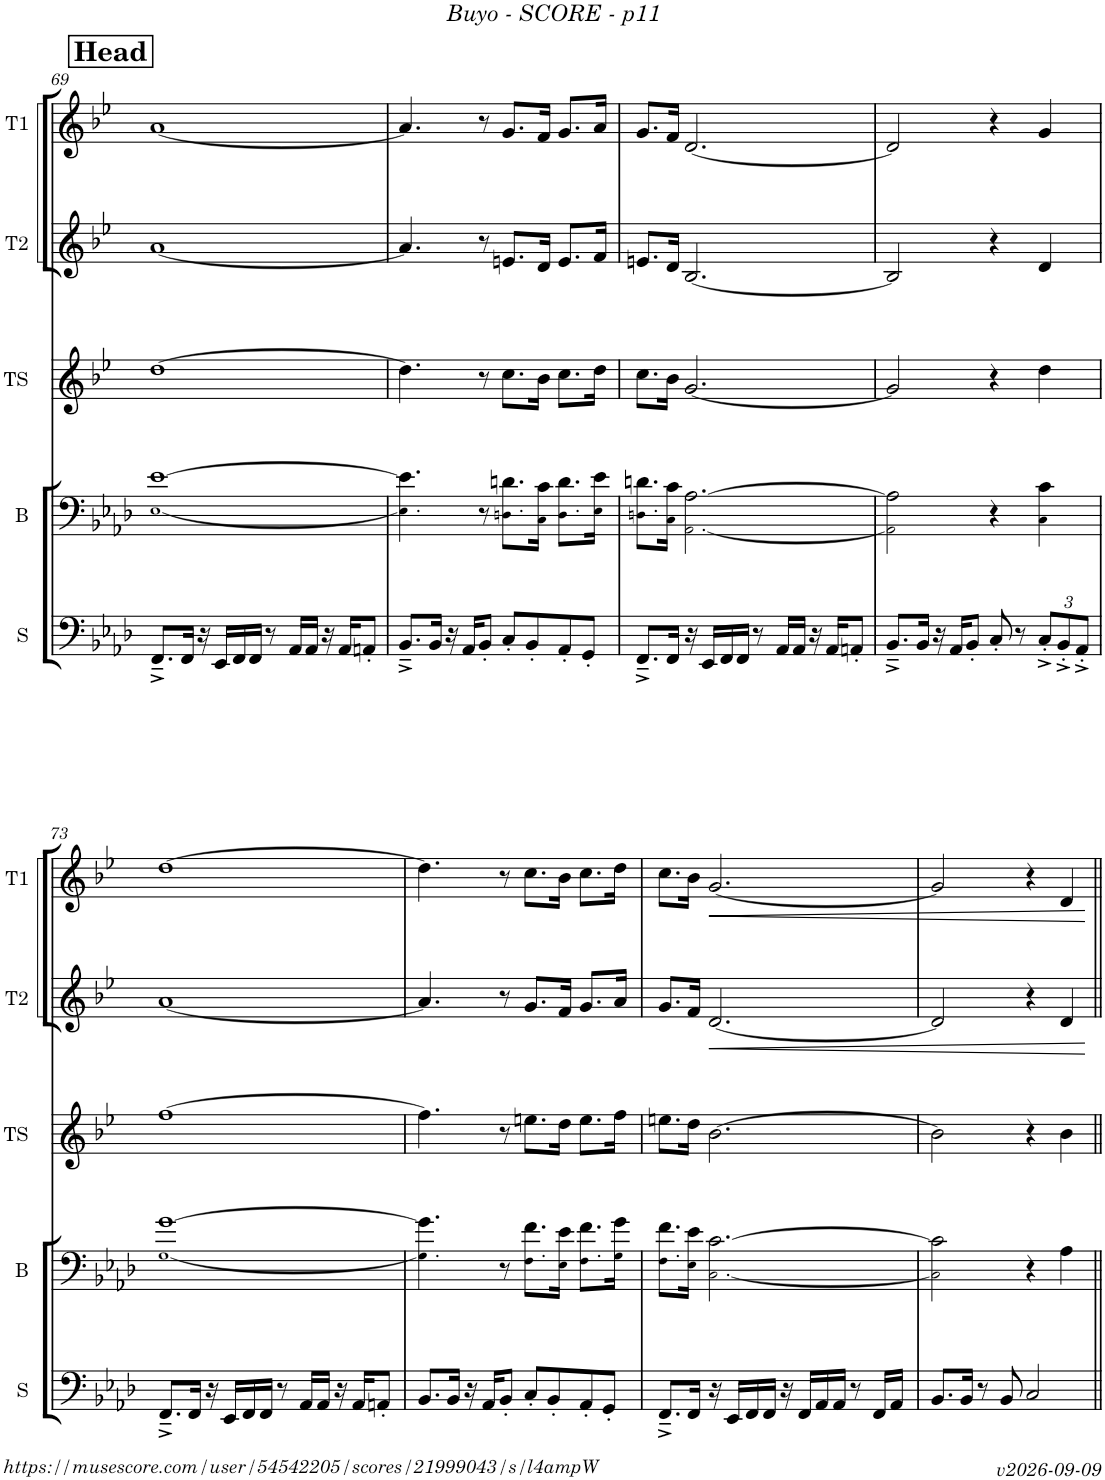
**kern	**kern	**kern	**kern	**dynam	**kern	**dynam
*part5	*part4	*part3	*part2	*part2	*part1	*part1
*staff5	*staff4	*staff3	*staff2	*staff2	*staff1	*staff1
*I"Sousa	*I"Trombone	*I"Tenor Sax	*I"Trumpet 2	*	*I"Trumpet 1	*
*I'S	*	*I'TS	*I'T2	*	*I'T1	*
!!LO:PB:g=z
*clefF4	*clefF4	*clefG2	*clefG2	*	*clefG2	*
*	*	*Trd8c14	*Trd1c2	*	*Trd1c2	*
*k[b-e-a-d-]	*k[b-e-a-d-]	*k[b-e-]	*k[b-e-]	*	*k[b-e-]	*
*M4/4	*M4/4	*M4/4	*M4/4	*	*M4/4	*
!!LO:REH:place=s1:a:B:cj:fs=14:t=Head
=69	=69	=69	=69	=69	=69	=69
8.FF~^/L	1E- [1e-	[1dd	[1a	.	[1a	.
16FF/Jk	.	.	.	.	.	.
16r	.	.	.	.	.	.
16EE-/LL	.	.	.	.	.	.
16FF/	.	.	.	.	.	.
16FF/JJ	.	.	.	.	.	.
8r	.	.	.	.	.	.
16AA-/LL	.	.	.	.	.	.
16AA-/JJ	.	.	.	.	.	.
16r	.	.	.	.	.	.
16AA-/KL	.	.	.	.	.	.
8AAn'/J	.	.	.	.	.	.
=70	=70	=70	=70	=70	=70	=70
8.BB-~^/L	4.E-\ 4.e-\]	4.dd\]	4.a/]	.	4.a/]	.
16BB-/Jk	.	.	.	.	.	.
16r	.	.	.	.	.	.
16AA-/KL	.	.	.	.	.	.
8BB-'/J	8r	8r	8r	.	8r	.
8C'/L	8.Dn\ 8.dn\L	8.cc\L	8.en/L	.	8.g/L	.
8BB-'/	.	.	.	.	.	.
.	16C\ 16c\Jk	16b-\Jk	16d/Jk	.	16f/Jk	.
8AA-'/	8.D\ 8.d\L	8.cc\L	8.e/L	.	8.g/L	.
8GG'/J	.	.	.	.	.	.
.	16E-\ 16e-\Jk	16dd\Jk	16f/Jk	.	16a/Jk	.
=71	=71	=71	=71	=71	=71	=71
8.FF~^/L	8.Dn\ 8.dn\L	8.cc\L	8.en/L	.	8.g/L	.
16FF/Jk	16C\ 16c\Jk	16b-\Jk	16d/Jk	.	16f/Jk	.
16r	2.AA-\ [2.A-\	[2.g/	[2.B-/	.	[2.d/	.
16EE-/LL	.	.	.	.	.	.
16FF/	.	.	.	.	.	.
16FF/JJ	.	.	.	.	.	.
8r	.	.	.	.	.	.
16AA-/LL	.	.	.	.	.	.
16AA-/JJ	.	.	.	.	.	.
16r	.	.	.	.	.	.
16AA-/KL	.	.	.	.	.	.
8AAn'/J	.	.	.	.	.	.
=72	=72	=72	=72	=72	=72	=72
8.BB-~^/L	2AA-\ 2A-\]	2g/]	2B-/]	.	2d/]	.
16BB-/Jk	.	.	.	.	.	.
16r	.	.	.	.	.	.
16AA-/KL	.	.	.	.	.	.
8BB-'/J	.	.	.	.	.	.
8C'/	4r	4r	4r	.	4r	.
8r	.	.	.	.	.	.
*Xbrackettup	*	*	*	*	*	*
12C'^/L	4C\ 4c\	4dd\	4d/	.	4g/	.
12BB-'^/	.	.	.	.	.	.
12AA-'^/J	.	.	.	.	.	.
!!LO:LB:g=z
=73	=73	=73	=73	=73	=73	=73
8.FF~^/L	1G [1g	[1ff	[1a	.	[1dd	.
16FF/Jk	.	.	.	.	.	.
16r	.	.	.	.	.	.
16EE-/LL	.	.	.	.	.	.
16FF/	.	.	.	.	.	.
16FF/JJ	.	.	.	.	.	.
8r	.	.	.	.	.	.
16AA-/LL	.	.	.	.	.	.
16AA-/JJ	.	.	.	.	.	.
16r	.	.	.	.	.	.
16AA-/KL	.	.	.	.	.	.
8AAn'/J	.	.	.	.	.	.
=74	=74	=74	=74	=74	=74	=74
8.BB-/L	4.G\ 4.g\]	4.ff\]	4.a/]	.	4.dd\]	.
16BB-/Jk	.	.	.	.	.	.
16r	.	.	.	.	.	.
16AA-/KL	.	.	.	.	.	.
8BB-'/J	8r	8r	8r	.	8r	.
8C'/L	8.F\ 8.f\L	8.een\L	8.g/L	.	8.cc\L	.
8BB-'/	.	.	.	.	.	.
.	16E-\ 16e-\Jk	16dd\Jk	16f/Jk	.	16b-\Jk	.
8AA-'/	8.F\ 8.f\L	8.ee\L	8.g/L	.	8.cc\L	.
8GG'/J	.	.	.	.	.	.
.	16G\ 16g\Jk	16ff\Jk	16a/Jk	.	16dd\Jk	.
=75	=75	=75	=75	=75	=75	=75
8.FF~^/L	8.F\ 8.f\L	8.een\L	8.g/L	.	8.cc\L	.
16FF/Jk	16E-\ 16e-\Jk	16dd\Jk	16f/Jk	.	16b-\Jk	.
!	!	!	!	!LO:HP:b	!	!LO:HP:b
16r	2.C\ [2.c\	[2.b-\	[2.d/	<	[2.g/	<
16EE-/LL	.	.	.	.	.	.
16FF/	.	.	.	.	.	.
16FF/JJ	.	.	.	.	.	.
16r	.	.	.	.	.	.
16FF/LL	.	.	.	.	.	.
16AA-/	.	.	.	.	.	.
16AA-/JJ	.	.	.	.	.	.
8r	.	.	.	.	.	.
16FF/LL	.	.	.	.	.	.
16AA-/JJ	.	.	.	.	.	.
=76	=76	=76	=76	=76	=76	=76
8.BB-/L	2C\ 2c\]	2b-\]	2d/]	.	2g/]	.
16BB-/Jk	.	.	.	.	.	.
8r	.	.	.	.	.	.
8BB-/	.	.	.	.	.	.
2C/	4r	4r	4r	.	4r	.
.	4A-\	4b-\	4d/	.	4d/	.
.	.	.	.	[	.	[
=||	=||	=||	=||	=||	=||	=||
*-	*-	*-	*-	*-	*-	*-
